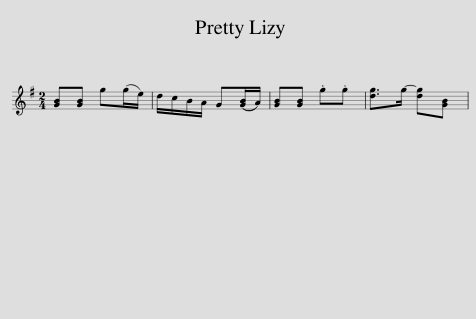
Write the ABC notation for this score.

X:1
L:1/8
M:2/4
I:linebreak $
K:G
V:1 treble
V:1
 [GB][GB] g(g/e/) | d/c/B/A/ G(([GB]/A/)) | [GB][GB] .g.g | [dg]>g- [dg][GB] | %4
